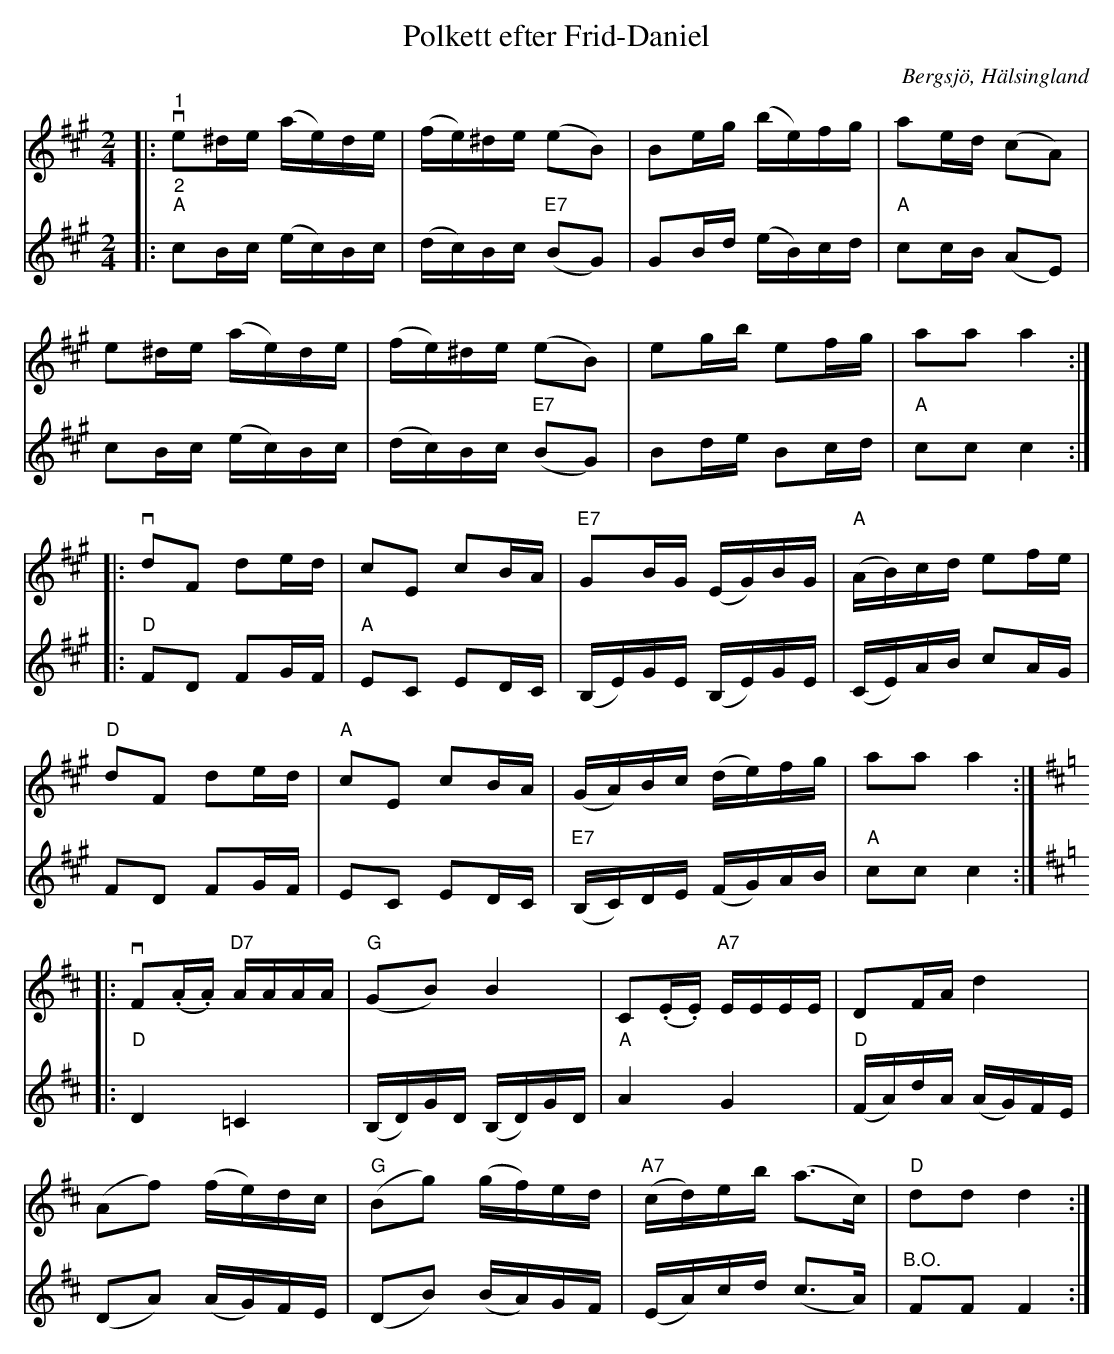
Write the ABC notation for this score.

X:1
T:Polkett efter Frid-Daniel
O:Bergsjö, Hälsingland
L:1/16
M:2/4
K:A
V:1
|:"^1"v e2^de (ae)de | (fe)^de (e2B2) | B2eg (be)fg | a2ed (c2A2) |
e2^de (ae)de | (fe)^de (e2B2) | e2gb e2fg | a2a2 a4 ::
v d2F2 d2ed | c2E2 c2BA |"E7" G2BG (EG)BG | "A" (AB)cd e2fe |
"D" d2F2 d2ed |"A" c2E2 c2BA | (GA)Bc (de)fg | a2a2 a4 ::
[K:D]v F2(.A.A)"D7" AAAA |"G" (G2B2) B4 | C2(.E.E)"A7" EEEE | D2FA d4 |
(A2f2) (fe)dc | "G" (B2g2) (gf)ed |"A7" (cd)eb (a2>c2) |"D" d2d2 d4 :|
V:2
|:"^2""A" c2Bc (ec)Bc | (dc)Bc"E7" (B2G2) | G2Bd (eB)cd |"A" c2cB (A2E2) |
c2Bc (ec)Bc | (dc)Bc"E7" (B2G2) | B2de B2cd |"A" c2c2 c4 ::
"D" F2D2 F2GF |"A" E2C2 E2DC | (B,E)GE (B,E)GE | (CE)AB c2AG |
F2D2 F2GF | E2C2 E2DC |"E7" (B,C)DE (FG)AB |"A" c2c2 c4 ::
[K:D]"D" D4 =C4 | (B,D)GD (B,D)GD |"A" A4 G4 |"D" (FA)dA (AG)FE |
(D2A2) (AG)FE | (D2B2) (BA)GF | (EA)cd (c2>A2) | "^B.O." F2F2 F4 :|
